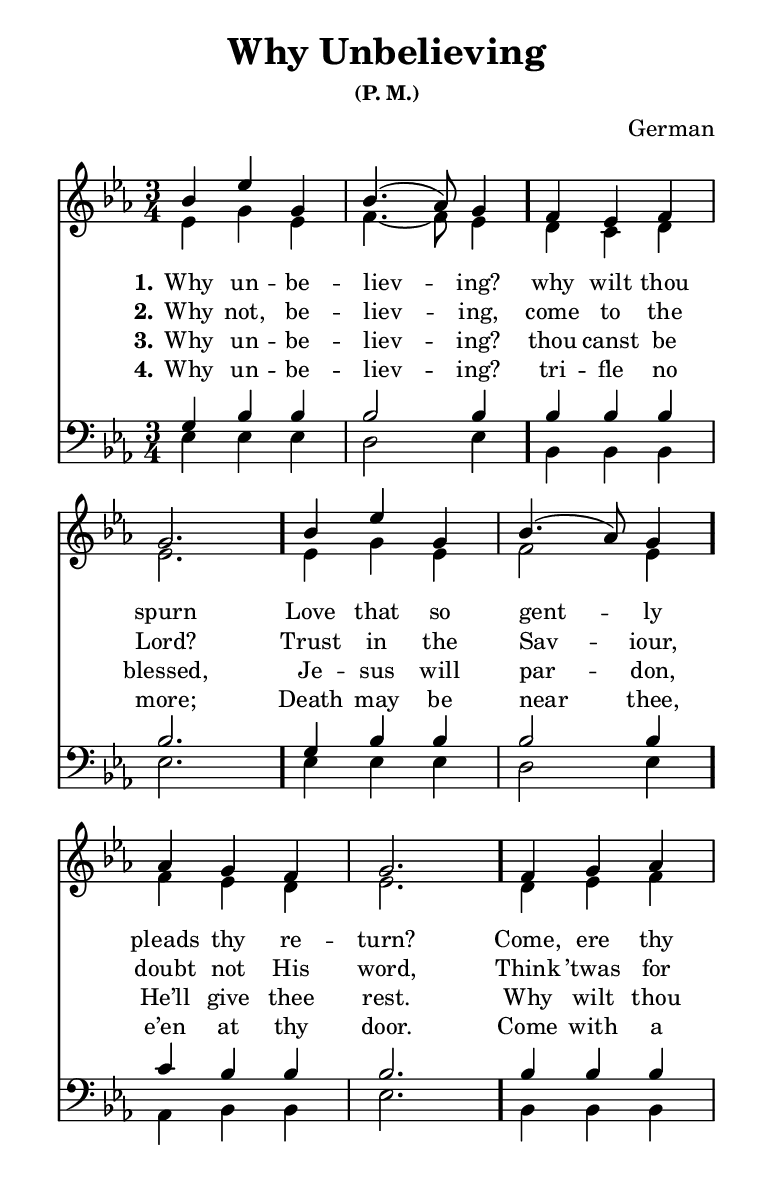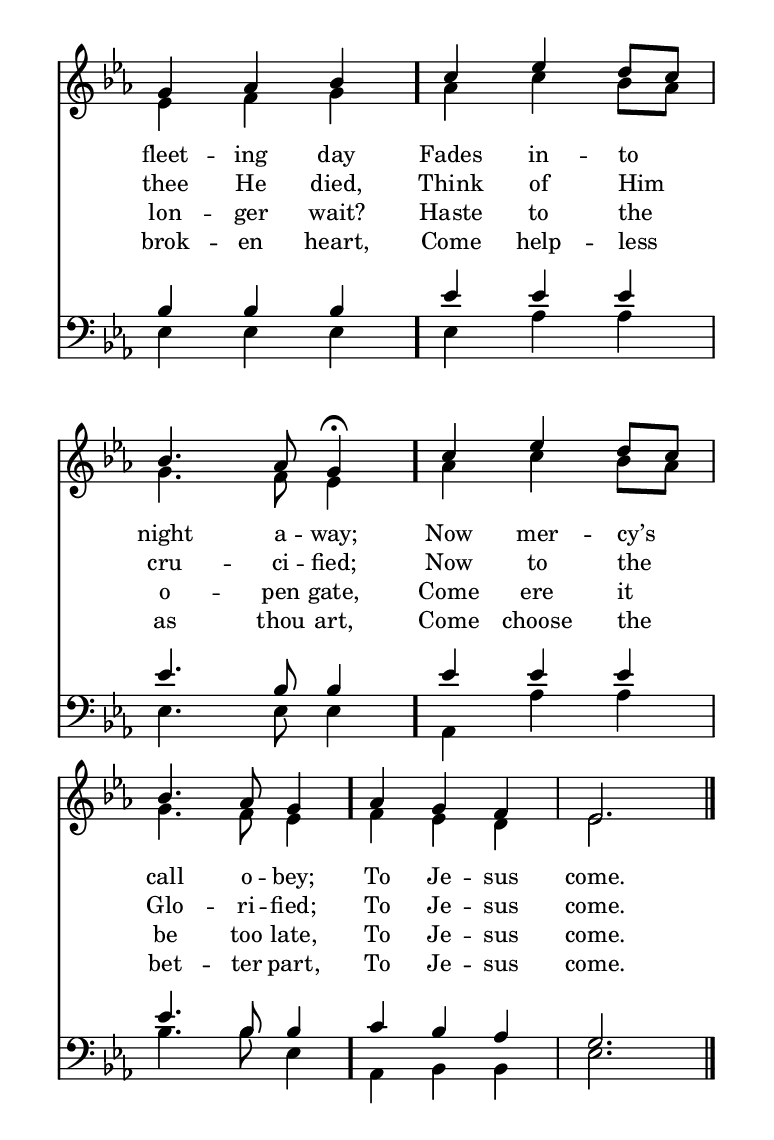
\include "common/global.ily"
\paper {
  \include "common/paper.ily"
  ragged-bottom = ##t
  ragged-last-bottom = ##t
  systems-per-page = 3
  %page-count = ##f
}

\header{
  title = "Why Unbelieving"
  subsubtitle = "(P. M.)"
  %meter = "P.M."
  %poet = ""
  composer = "German"
  %copyright = ""
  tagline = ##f
}

% for fermata in MIDI
ta = { \tempo 4=80 }
tb = { \tempo 4=40 }

patternAA = { \ta c4 c4 c4      | c4. c8 c4 | c4 c4 c4 | c2. }
patternAB = {     c4 c4 c4      | c2     c4 | c4 c4 c4 | c2. }
patternAC = { \ta c4 c4 c8[ c8] | c4. c8 c4 | c4 c4 c4 | c2. }
patternAD = {     c4 c4 c8[ c8] | c4. c8 \tb c4 \ta }

patternBA = { \ta c4 c4 c4 | c4 c4 c4 }

global = {
  \include "common/overrides.ily"
  \override Staff.TimeSignature.style = #'()
  \time 3/4
  \override Score.MetronomeMark.transparent = ##t % hide all fermata changes too
  \ta
  \key ees \major
  %\partial 4
  \autoBeamOff
}

notesSoprano = {
\global
\relative c'' {

  \changePitch \patternAA { bes ees g, | bes( aes) g | f ees f | g }
  \changePitch \patternAA { bes ees g, | bes( aes) g | aes g f | g }
  \changePitch \patternBA { f g aes | g aes bes }
  \changePitch \patternAD { c ees d c | bes aes g \fermata }
  \changePitch \patternAC { c ees d c | bes aes g | aes g f | ees }

  \bar "|."

}
}

notesAlto = {
\global
\relative e' {

  \changePitch \patternAA { ees g ees | f ~ f ees | d c d | ees }
  \changePitch \patternAB { ees g ees | f ees | f ees d | ees }
  \changePitch \patternBA { d ees f | ees f g }
  \changePitch \patternAC { aes c bes aes | g f ees }
  \changePitch \patternAC { aes c bes aes | g f ees | f ees d | ees }

}
}

notesTenor = {
\global
\relative a {

  \changePitch \patternAB { g bes bes | bes bes | bes bes bes | bes }
  \changePitch \patternAB { g bes bes | bes bes | c bes bes | bes }
  \changePitch \patternBA { bes bes bes | bes bes bes }
  \changePitch \patternAA { ees ees ees | ees bes bes }
  \changePitch \patternAA { ees ees ees | ees bes bes | c bes aes | g }

}
}

notesBass = {
\global
\relative f {

  \changePitch \patternAB { ees ees ees | d ees | bes bes bes | ees }
  \changePitch \patternAB { ees ees ees | d ees | aes, bes bes | ees }
  \changePitch \patternBA { bes bes bes | ees ees ees }
  \changePitch \patternAA { ees aes aes | ees ees ees }
  \changePitch \patternAA { aes, aes' aes | bes bes ees, | aes, bes bes | ees }

}
}

wordsA = \lyricmode {
\set stanza = "1."

Why un -- be -- liev -- ing? { \bar "." } why wilt thou spurn \bar "."
Love that so gent -- ly { \bar "." } pleads thy re -- turn? \bar "."
Come, ere thy fleet -- ing day \bar "."
Fades in -- to night a -- way; \bar "."
Now mer -- cy’s call o -- bey; \bar "."
To Je -- sus come. \bar "."

}

wordsB = \lyricmode {
\set stanza = "2."

Why not, be -- liev -- ing, come to the Lord?
Trust in the Sav -- iour, doubt not His word,
Think ’twas for thee He died,
Think of Him cru -- ci -- fied;
Now to the Glo -- ri -- fied;
To Je -- sus come.

}

wordsC = \lyricmode {
\set stanza = "3."

Why un -- be -- liev -- ing? thou canst be blessed,
Je -- sus will par -- don,
He’ll give thee rest.
Why wilt thou lon -- ger wait?
Haste to the o -- pen gate,
Come ere it be too late,
To Je -- sus come.

}

wordsD = \lyricmode {
\set stanza = "4."

Why un -- be -- liev -- ing? tri -- fle no more;
Death may be near thee, e’en at thy door.
Come with a brok -- en heart,
Come help -- less as thou art,
Come choose the bet -- ter part,
To Je -- sus come.

}

\score {
  \context ChoirStaff <<
    \context Staff = upper <<
      \set ChoirStaff.systemStartDelimiter = #'SystemStartBar
      \context Voice  = sopranos { \voiceOne << \notesSoprano >> }
      \context Voice  = altos { \voiceTwo << \notesAlto >> }
      \context Lyrics = one   \lyricsto sopranos \wordsA
      \context Lyrics = two   \lyricsto sopranos \wordsB
      \context Lyrics = three \lyricsto sopranos \wordsC
      \context Lyrics = four  \lyricsto sopranos \wordsD
    >>
    \context Staff = men <<
      \clef bass
      \context Voice  = tenors { \voiceOne << \notesTenor >> }
      \context Voice  = basses { \voiceTwo << \notesBass >> }
    >>
  >>
  \layout {
    \include "common/layout.ily"
  }
  \midi{
    \include "common/midi.ily"
  }
}

\version "2.18.0"  % necessary for upgrading to future LilyPond versions.

% vi:set et ts=2 sw=2 ai nocindent syntax=lilypond
